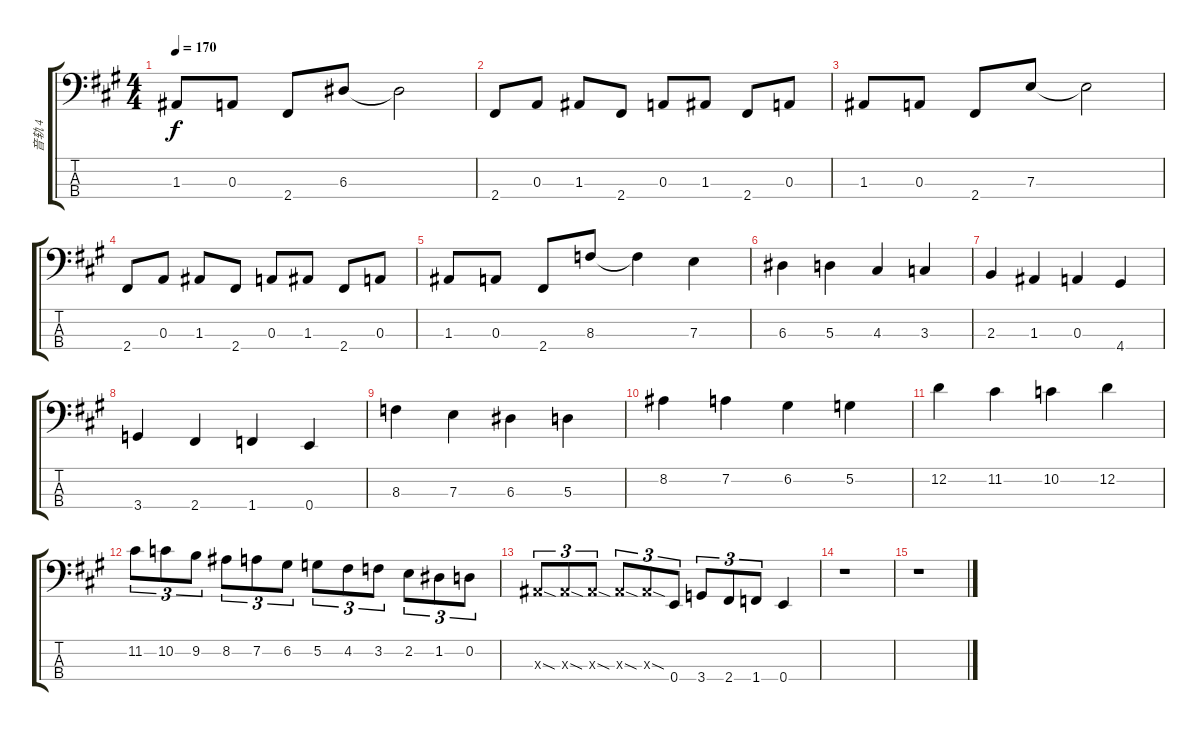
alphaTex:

\track ("音轨 4" "音轨 4") {instrument electricbassfinger}
\staff {score tabs}
\tuning (G2 D2 A1 E1) {hide}
\ts (4 4)
\tempo 170
\clef f4
\ks a
1.3.8{dy f} 0.3.8 2.4.8 6.3.8 6.3{t}.2 |
2.4.8 0.3.8 1.3.8 2.4.8 0.3.8 1.3.8 2.4.8 0.3.8 |
1.3.8 0.3.8 2.4.8 7.3.8 7.3{t}.2 |
2.4.8 0.3.8 1.3.8 2.4.8 0.3.8 1.3.8 2.4.8 0.3.8 |
1.3.8 0.3.8 2.4.8 8.3.8 8.3{t}.4 7.3.4 |
6.3.4 5.3.4 4.3.4 3.3.4 |
2.3.4 1.3.4 0.3.4 4.4.4 |
3.4.4 2.4.4 1.4.4 0.4.4 |
8.3.4 7.3.4 6.3.4 5.3.4 |
8.2.4 7.2.4 6.2.4 5.2.4 |
12.2.4 11.2.4 10.2.4 12.2.4 |
11.2.8{tu (3 2)} 10.2.8{tu (3 2)} 9.2.8{tu (3 2)} 8.2.8{tu (3 2)} 7.2.8{tu (3 2)} 6.2.8{tu (3 2)} 5.2.8{tu (3 2)} 4.2.8{tu (3 2)} 3.2.8{tu (3 2)} 2.2.8{tu (3 2)} 1.2.8{tu (3 2)} 0.2.8{tu (3 2)} |
1.3{sod x}.8{tu (3 2)} 1.3{sod x}.8{tu (3 2)} 1.3{sod x}.8{tu (3 2)} 1.3{sod x}.8{tu (3 2)} 1.3{sod x}.8{tu (3 2)} 0.4.8{tu (3 2)} 3.4.8{tu (3 2)} 2.4.8{tu (3 2)} 1.4.8{tu (3 2)} 0.4.4 |
r.1 |
r.1
